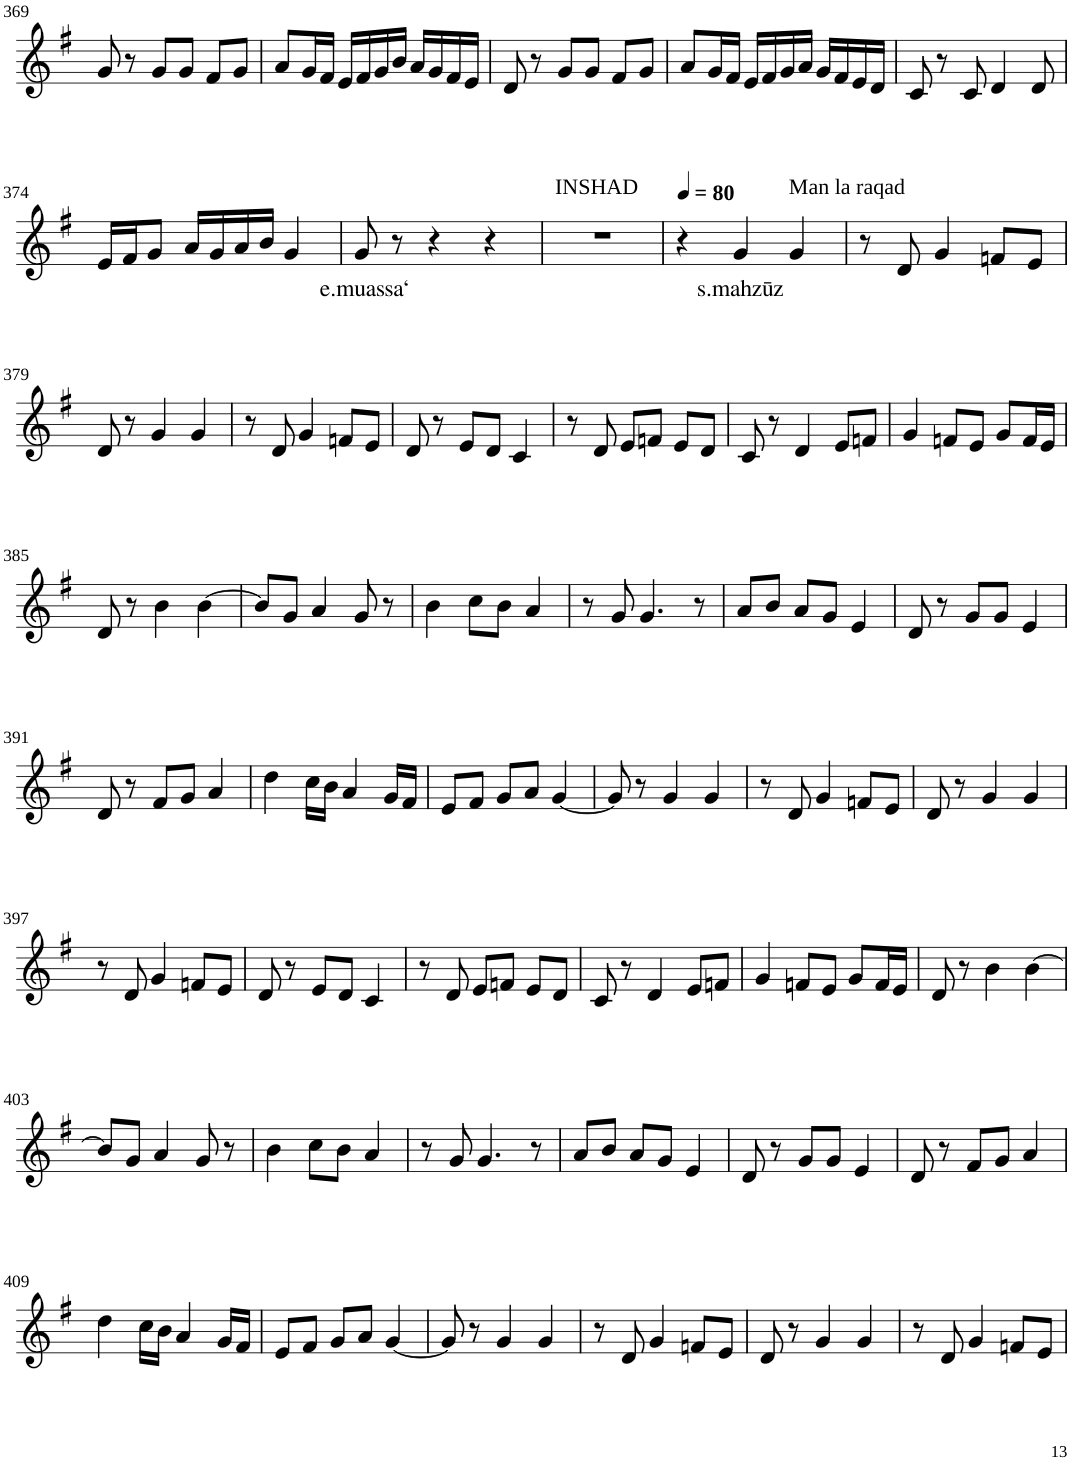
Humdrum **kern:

**kern	**text
*part1	*part1
*staff1	*staff1
*I"Violin	*
!!LO:PB:g=z
*clefG2	*
*k[f#]	*
*G:	*
*M3/4	*
=369	=369
8g/	.
8r	.
8g/L	.
8g/J	.
8f#/L	.
8g/J	.
=370	=370
8a/L	.
16g/L	.
16f#/JJ	.
16e/LL	.
16f#/	.
16g/	.
16b/JJ	.
16a/LL	.
16g/	.
16f#/	.
16e/JJ	.
=371	=371
8d/	.
8r	.
8g/L	.
8g/J	.
8f#/L	.
8g/J	.
=372	=372
8a/L	.
16g/L	.
16f#/JJ	.
16e/LL	.
16f#/	.
16g/	.
16a/JJ	.
16g/LL	.
16f#/	.
16e/	.
16d/JJ	.
=373	=373
8c/	.
8r	.
8c/	.
4d/	.
8d/	.
!!LO:LB:g=z
=374	=374
16e/LL	.
16f#/J	.
8g/J	.
16a/LL	.
16g/	.
16a/	.
16b/JJ	.
4g/	.
=375	=375
!	!LO:LY:b
8g/	e.muassa‘
8r	.
4r	.
4r	.
=376	=376
!LO:TX:a:t=INSHAD	!
2.r	.
=377	=377
*MM80	*
4r	.
!	!LO:LY:b
4g/	s.mahzūz
!LO:TX:a:t=Man la raqad	!
4g/	.
=378	=378
8r	.
8d/	.
4g/	.
8fn/L	.
8e/J	.
!!LO:LB:g=z
=379	=379
8d/	.
8r	.
4g/	.
4g/	.
=380	=380
8r	.
8d/	.
4g/	.
8fn/L	.
8e/J	.
=381	=381
8d/	.
8r	.
8e/L	.
8d/J	.
4c/	.
=382	=382
8r	.
8d/	.
8e/L	.
8fn/J	.
8e/L	.
8d/J	.
=383	=383
8c/	.
8r	.
4d/	.
8e/L	.
8fn/J	.
=384	=384
4g/	.
8fn/L	.
8e/J	.
8g/L	.
16f/L	.
16e/JJ	.
!!LO:LB:g=z
=385	=385
8d/	.
8r	.
4b\	.
[4b\	.
=386	=386
8b/L]	.
8g/J	.
4a/	.
8g/	.
8r	.
=387	=387
4b\	.
8cc\L	.
8b\J	.
4a/	.
=388	=388
8r	.
8g/	.
4.g/	.
8r	.
=389	=389
8a/L	.
8b/J	.
8a/L	.
8g/J	.
4e/	.
=390	=390
8d/	.
8r	.
8g/L	.
8g/J	.
4e/	.
!!LO:LB:g=z
=391	=391
8d/	.
8r	.
8f#/L	.
8g/J	.
4a/	.
=392	=392
4dd\	.
16cc\LL	.
16b\JJ	.
4a/	.
16g/LL	.
16f#/JJ	.
=393	=393
8e/L	.
8f#/J	.
8g/L	.
8a/J	.
[4g/	.
=394	=394
8g/]	.
8r	.
4g/	.
4g/	.
=395	=395
8r	.
8d/	.
4g/	.
8fn/L	.
8e/J	.
=396	=396
8d/	.
8r	.
4g/	.
4g/	.
!!LO:LB:g=z
=397	=397
8r	.
8d/	.
4g/	.
8fn/L	.
8e/J	.
=398	=398
8d/	.
8r	.
8e/L	.
8d/J	.
4c/	.
=399	=399
8r	.
8d/	.
8e/L	.
8fn/J	.
8e/L	.
8d/J	.
=400	=400
8c/	.
8r	.
4d/	.
8e/L	.
8fn/J	.
=401	=401
4g/	.
8fn/L	.
8e/J	.
8g/L	.
16f/L	.
16e/JJ	.
=402	=402
8d/	.
8r	.
4b\	.
[4b\	.
!!LO:LB:g=z
=403	=403
8b/L]	.
8g/J	.
4a/	.
8g/	.
8r	.
=404	=404
4b\	.
8cc\L	.
8b\J	.
4a/	.
=405	=405
8r	.
8g/	.
4.g/	.
8r	.
=406	=406
8a/L	.
8b/J	.
8a/L	.
8g/J	.
4e/	.
=407	=407
8d/	.
8r	.
8g/L	.
8g/J	.
4e/	.
=408	=408
8d/	.
8r	.
8f#/L	.
8g/J	.
4a/	.
!!LO:LB:g=z
=409	=409
4dd\	.
16cc\LL	.
16b\JJ	.
4a/	.
16g/LL	.
16f#/JJ	.
=410	=410
8e/L	.
8f#/J	.
8g/L	.
8a/J	.
[4g/	.
=411	=411
8g/]	.
8r	.
4g/	.
4g/	.
=412	=412
8r	.
8d/	.
4g/	.
8fn/L	.
8e/J	.
=413	=413
8d/	.
8r	.
4g/	.
4g/	.
=414	=414
8r	.
8d/	.
4g/	.
8fn/L	.
8e/J	.
=	=
*-	*-
